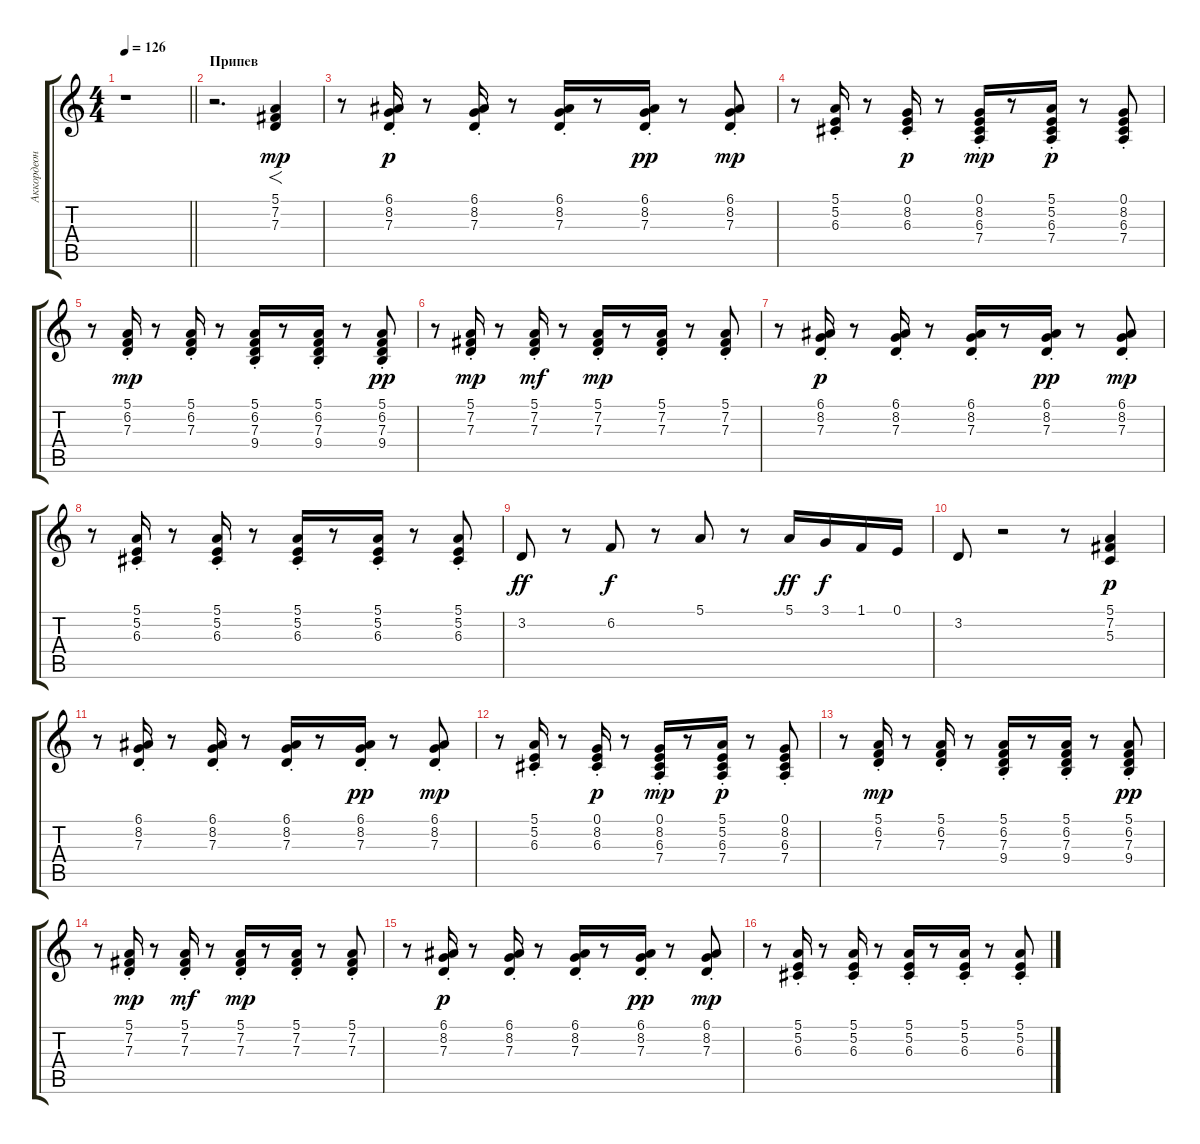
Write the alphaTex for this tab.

\track ("Аккордеон" "Аккордеон") {instrument accordion}
\staff {score tabs}
\tuning (E4 B3 G3 D3 A2 E2) {hide}
\ts (4 4)
\tempo 126
\clef g2
\barLineRight lightlight
\ks c
r.1{dy pp} |
\section ("" "Припев")
r.2{d} (5.1 7.2 7.3).4{f dy mp} |
r.8 (6.1{st} 8.2{st} 7.3{st}).16{dy p} r.8 (6.1{st} 8.2{st} 7.3{st}).16 r.8 (6.1{st} 8.2{st} 7.3{st}).16 r.8 (6.1{st} 8.2{st} 7.3{st}).16{dy pp} r.8 (6.1{st} 8.2{st} 7.3{st}).8{dy mp} |
r.8 (5.1{st} 5.2{st} 6.3{st}).16 r.8 (0.1{st} 8.2{st} 6.3{st}).16{dy p} r.8 (0.1{st} 8.2{st} 6.3{st} 7.4{st}).16{dy mp} r.8 (5.1{st} 5.2{st} 6.3{st} 7.4{st}).16{dy p} r.8 (0.1{st} 8.2{st} 6.3{st} 7.4{st}).8 |
r.8 (5.1{st} 6.2{st} 7.3{st}).16{dy mp} r.8 (5.1{st} 6.2{st} 7.3{st}).16 r.8 (5.1{st} 6.2{st} 7.3{st} 9.4{st}).16 r.8 (5.1{st} 6.2{st} 7.3{st} 9.4{st}).16 r.8 (5.1{st} 6.2{st} 7.3{st} 9.4{st}).8{dy pp} |
r.8 (5.1{st} 7.2{st} 7.3{st}).16{dy mp} r.8 (5.1{st} 7.2{st} 7.3{st}).16{dy mf} r.8 (5.1{st} 7.2{st} 7.3{st}).16{dy mp} r.8 (5.1{st} 7.2{st} 7.3{st}).16 r.8 (5.1{st} 7.2{st} 7.3{st}).8 |
r.8 (6.1{st} 8.2{st} 7.3{st}).16{dy p} r.8 (6.1{st} 8.2{st} 7.3{st}).16 r.8 (6.1{st} 8.2{st} 7.3{st}).16 r.8 (6.1{st} 8.2{st} 7.3{st}).16{dy pp} r.8 (6.1{st} 8.2{st} 7.3{st}).8{dy mp} |
r.8 (5.1{st} 5.2{st} 6.3{st}).16 r.8 (5.1{st} 5.2{st} 6.3{st}).16 r.8 (5.1{st} 5.2{st} 6.3{st}).16 r.8 (5.1{st} 5.2{st} 6.3{st}).16 r.8 (5.1{st} 5.2{st} 6.3{st}).8 |
3.2.8{dy ff} r.8 6.2.8{dy f} r.8 5.1.8 r.8 5.1.16{dy ff} 3.1.16{dy f} 1.1.16 0.1.16 |
3.2.8 r.2 r.8 (5.1 7.2 5.3).4{dy p} |
r.8 (6.1{st} 8.2{st} 7.3{st}).16 r.8 (6.1{st} 8.2{st} 7.3{st}).16 r.8 (6.1{st} 8.2{st} 7.3{st}).16 r.8 (6.1{st} 8.2{st} 7.3{st}).16{dy pp} r.8 (6.1{st} 8.2{st} 7.3{st}).8{dy mp} |
r.8 (5.1{st} 5.2{st} 6.3{st}).16 r.8 (0.1{st} 8.2{st} 6.3{st}).16{dy p} r.8 (0.1{st} 8.2{st} 6.3{st} 7.4{st}).16{dy mp} r.8 (5.1{st} 5.2{st} 6.3{st} 7.4{st}).16{dy p} r.8 (0.1{st} 8.2{st} 6.3{st} 7.4{st}).8 |
r.8 (5.1{st} 6.2{st} 7.3{st}).16{dy mp} r.8 (5.1{st} 6.2{st} 7.3{st}).16 r.8 (5.1{st} 6.2{st} 7.3{st} 9.4{st}).16 r.8 (5.1{st} 6.2{st} 7.3{st} 9.4{st}).16 r.8 (5.1{st} 6.2{st} 7.3{st} 9.4{st}).8{dy pp} |
r.8 (5.1{st} 7.2{st} 7.3{st}).16{dy mp} r.8 (5.1{st} 7.2{st} 7.3{st}).16{dy mf} r.8 (5.1{st} 7.2{st} 7.3{st}).16{dy mp} r.8 (5.1{st} 7.2{st} 7.3{st}).16 r.8 (5.1{st} 7.2{st} 7.3{st}).8 |
r.8 (6.1{st} 8.2{st} 7.3{st}).16{dy p} r.8 (6.1{st} 8.2{st} 7.3{st}).16 r.8 (6.1{st} 8.2{st} 7.3{st}).16 r.8 (6.1{st} 8.2{st} 7.3{st}).16{dy pp} r.8 (6.1{st} 8.2{st} 7.3{st}).8{dy mp} |
r.8 (5.1{st} 5.2{st} 6.3{st}).16 r.8 (5.1{st} 5.2{st} 6.3{st}).16 r.8 (5.1{st} 5.2{st} 6.3{st}).16 r.8 (5.1{st} 5.2{st} 6.3{st}).16 r.8 (5.1{st} 5.2{st} 6.3{st}).8
